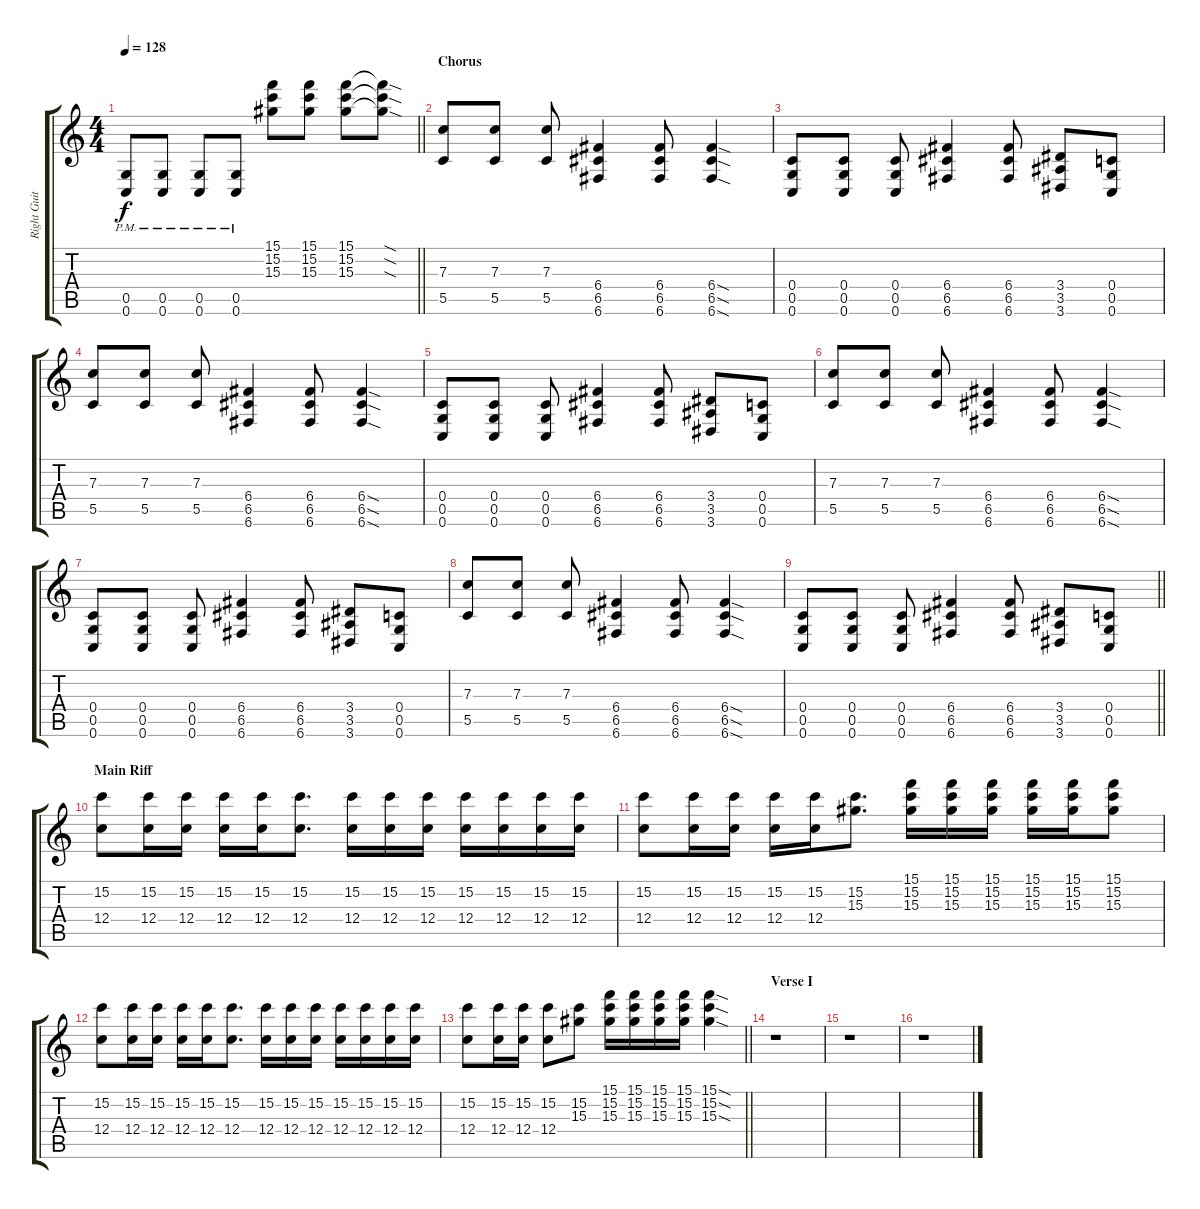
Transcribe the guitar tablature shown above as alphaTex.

\track ("Right Guitar" "Right Guit") {instrument distortionguitar}
\staff {score tabs}
\tuning (D4 A3 F3 C3 G2 C2) {hide}
\ts (4 4)
\tempo 128
\clef g2
\barLineRight lightlight
\ks c
(0.5{pm} 0.6{pm}).8{dy f} (0.5{pm} 0.6{pm}).8 (0.5{pm} 0.6{pm}).8 (0.5{pm} 0.6{pm}).8 (15.1 15.2 15.3).8 (15.1 15.2 15.3).8 (15.1 15.2 15.3).8 (15.1{sod t} 15.2{sod t} 15.3{sod t}).8 |
\section ("" "Chorus")
(7.3 5.5).8 (7.3 5.5).8 (7.3 5.5).8 (6.4 6.5 6.6).4 (6.4 6.5 6.6).8 (6.4{sod} 6.5{sod} 6.6{sod}).4 |
(0.4 0.5 0.6).8 (0.4 0.5 0.6).8 (0.4 0.5 0.6).8 (6.4 6.5 6.6).4 (6.4 6.5 6.6).8 (3.4 3.5 3.6).8 (0.4 0.5 0.6).8 |
(7.3 5.5).8 (7.3 5.5).8 (7.3 5.5).8 (6.4 6.5 6.6).4 (6.4 6.5 6.6).8 (6.4{sod} 6.5{sod} 6.6{sod}).4 |
(0.4 0.5 0.6).8 (0.4 0.5 0.6).8 (0.4 0.5 0.6).8 (6.4 6.5 6.6).4 (6.4 6.5 6.6).8 (3.4 3.5 3.6).8 (0.4 0.5 0.6).8 |
(7.3 5.5).8 (7.3 5.5).8 (7.3 5.5).8 (6.4 6.5 6.6).4 (6.4 6.5 6.6).8 (6.4{sod} 6.5{sod} 6.6{sod}).4 |
(0.4 0.5 0.6).8 (0.4 0.5 0.6).8 (0.4 0.5 0.6).8 (6.4 6.5 6.6).4 (6.4 6.5 6.6).8 (3.4 3.5 3.6).8 (0.4 0.5 0.6).8 |
(7.3 5.5).8 (7.3 5.5).8 (7.3 5.5).8 (6.4 6.5 6.6).4 (6.4 6.5 6.6).8 (6.4{sod} 6.5{sod} 6.6{sod}).4 |
\barLineRight lightlight
(0.4 0.5 0.6).8 (0.4 0.5 0.6).8 (0.4 0.5 0.6).8 (6.4 6.5 6.6).4 (6.4 6.5 6.6).8 (3.4 3.5 3.6).8 (0.4 0.5 0.6).8 |
\section ("" "Main Riff")
(15.2 12.4).8 (15.2 12.4).16 (15.2 12.4).16 (15.2 12.4).16 (15.2 12.4).16 (15.2 12.4).8{d} (15.2 12.4).16 (15.2 12.4).16 (15.2 12.4).16 (15.2 12.4).16 (15.2 12.4).16 (15.2 12.4).16 (15.2 12.4).16 |
(15.2 12.4).8 (15.2 12.4).16 (15.2 12.4).16 (15.2 12.4).16 (15.2 12.4).16 (15.2 15.3).8{d} (15.1 15.2 15.3).16 (15.1 15.2 15.3).16 (15.1 15.2 15.3).16 (15.1 15.2 15.3).16 (15.1 15.2 15.3).16 (15.1 15.2 15.3).8 |
(15.2 12.4).8 (15.2 12.4).16 (15.2 12.4).16 (15.2 12.4).16 (15.2 12.4).16 (15.2 12.4).8{d} (15.2 12.4).16 (15.2 12.4).16 (15.2 12.4).16 (15.2 12.4).16 (15.2 12.4).16 (15.2 12.4).16 (15.2 12.4).16 |
\barLineRight lightlight
(15.2 12.4).8 (15.2 12.4).16 (15.2 12.4).16 (15.2 12.4).8 (15.2 15.3).8 (15.1 15.2 15.3).16 (15.1 15.2 15.3).16 (15.1 15.2 15.3).16 (15.1 15.2 15.3).16 (15.1{sod} 15.2{sod} 15.3{sod}).4 |
\section ("" "Verse I")
r.1 |
r.1 |
r.1
